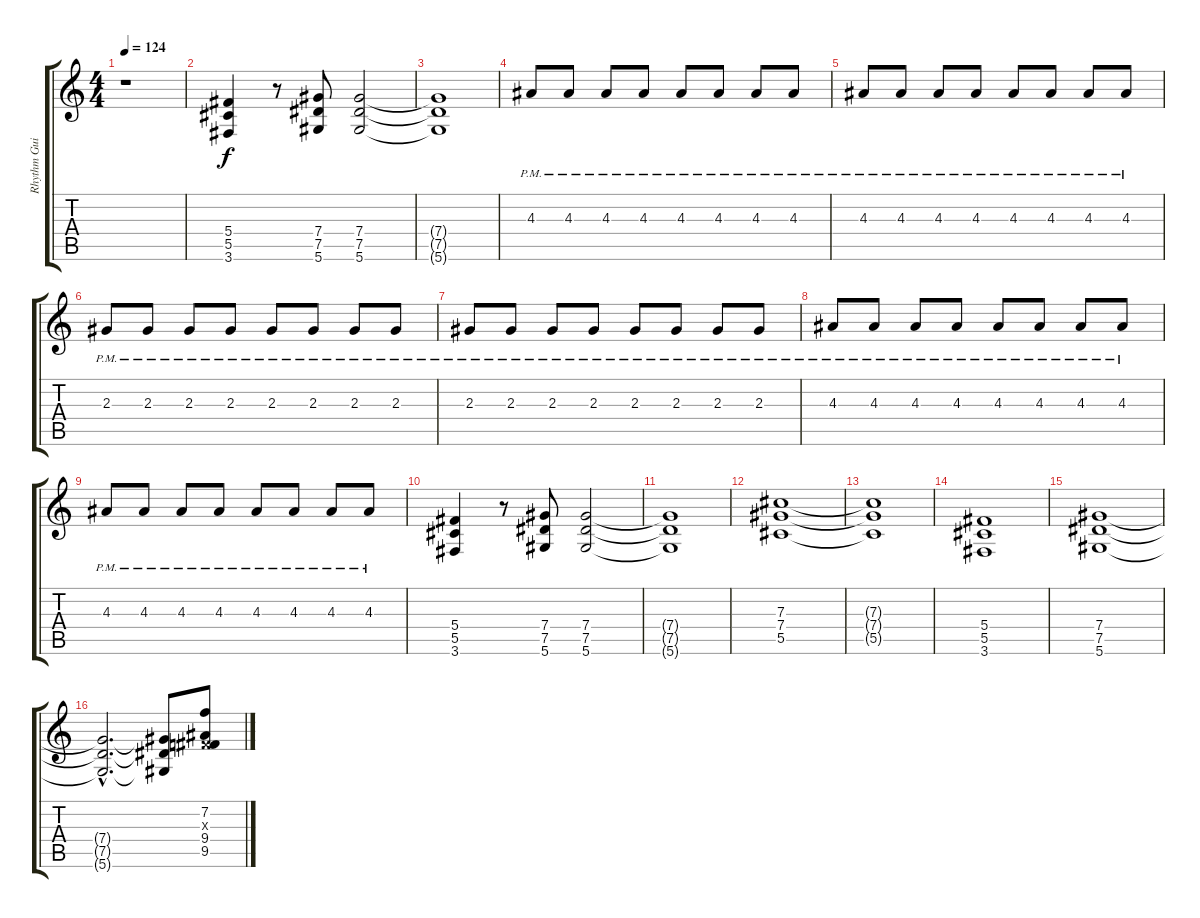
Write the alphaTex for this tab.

\track ("Rhythm Guitar" "Rhythm Gui") {instrument distortionguitar}
\staff {score tabs}
\tuning (Eb4 Bb3 Gb3 Db3 Ab2 Eb2) {hide}
\ts (4 4)
\tempo 124
\clef g2
\ks c
r.1{dy f} |
(5.4 5.5 3.6).4 r.8 (7.4 7.5 5.6).8 (7.4 7.5 5.6).2 |
(7.4{t} 7.5{t} 5.6{t}).1 |
4.3{pm}.8 4.3{pm}.8 4.3{pm}.8 4.3{pm}.8 4.3{pm}.8 4.3{pm}.8 4.3{pm}.8 4.3{pm}.8 |
4.3{pm}.8 4.3{pm}.8 4.3{pm}.8 4.3{pm}.8 4.3{pm}.8 4.3{pm}.8 4.3{pm}.8 4.3{pm}.8 |
2.3{pm}.8 2.3{pm}.8 2.3{pm}.8 2.3{pm}.8 2.3{pm}.8 2.3{pm}.8 2.3{pm}.8 2.3{pm}.8 |
2.3{pm}.8 2.3{pm}.8 2.3{pm}.8 2.3{pm}.8 2.3{pm}.8 2.3{pm}.8 2.3{pm}.8 2.3{pm}.8 |
4.3{pm}.8 4.3{pm}.8 4.3{pm}.8 4.3{pm}.8 4.3{pm}.8 4.3{pm}.8 4.3{pm}.8 4.3{pm}.8 |
4.3{pm}.8 4.3{pm}.8 4.3{pm}.8 4.3{pm}.8 4.3{pm}.8 4.3{pm}.8 4.3{pm}.8 4.3{pm}.8 |
(5.4 5.5 3.6).4 r.8 (7.4 7.5 5.6).8 (7.4 7.5 5.6).2 |
(7.4{t} 7.5{t} 5.6{t}).1 |
(7.3 7.4 5.5).1 |
(7.3{t} 7.4{t} 5.5{t}).1 |
(5.4 5.5 3.6).1 |
(7.4 7.5 5.6).1 |
(7.4{hac t} 7.5{hac t} 5.6{hac t}).2{d} (7.4{t} 7.5{t} 5.6{t}).8 (7.2 0.3{x} 9.4 9.5).8
